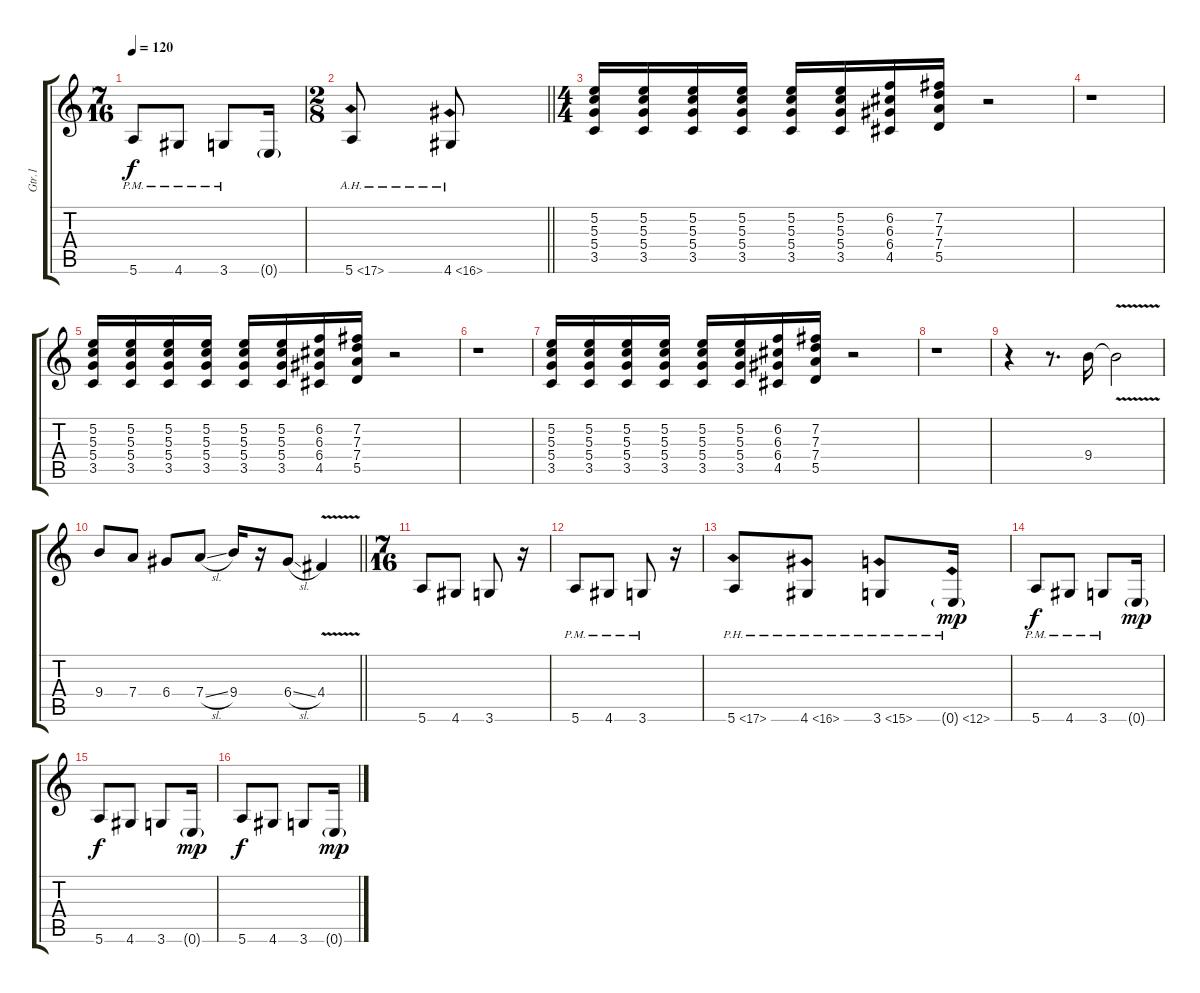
\track ("Gtr.1" "Gtr.1") {instrument distortionguitar}
\staff {score tabs}
\tuning (E4 B3 G3 D3 A2 E2) {hide}
\ts (7 16)
\tempo 120
\clef g2
\ks c
5.6{pm}.8{dy f} 4.6{pm}.8 3.6{pm}.8 0.6{g}.16 |
\ts (2 8)
\barLineRight lightlight
5.6{ah 12}.8 4.6{ah 12}.8 |
\ts (4 4)
(5.2 5.3 5.4 3.5).16 (5.2 5.3 5.4 3.5).16 (5.2 5.3 5.4 3.5).16 (5.2 5.3 5.4 3.5).16 (5.2 5.3 5.4 3.5).16 (5.2 5.3 5.4 3.5).16 (6.2 6.3 6.4 4.5).16 (7.2 7.3 7.4 5.5).16 r.2 |
r.1 |
(5.2 5.3 5.4 3.5).16 (5.2 5.3 5.4 3.5).16 (5.2 5.3 5.4 3.5).16 (5.2 5.3 5.4 3.5).16 (5.2 5.3 5.4 3.5).16 (5.2 5.3 5.4 3.5).16 (6.2 6.3 6.4 4.5).16 (7.2 7.3 7.4 5.5).16 r.2 |
r.1 |
(5.2 5.3 5.4 3.5).16 (5.2 5.3 5.4 3.5).16 (5.2 5.3 5.4 3.5).16 (5.2 5.3 5.4 3.5).16 (5.2 5.3 5.4 3.5).16 (5.2 5.3 5.4 3.5).16 (6.2 6.3 6.4 4.5).16 (7.2 7.3 7.4 5.5).16 r.2 |
r.1 |
r.4 r.8{d} 9.4.16 9.4{v t}.2 |
\barLineRight lightlight
9.4.8 7.4.8 6.4.8 7.4{sl}.8 9.4.16 r.16 6.4{sl}.8 4.4{v}.4 |
\ts (7 16)
5.6.8 4.6.8 3.6.8 r.16 |
5.6{pm}.8 4.6{pm}.8 3.6{pm}.8 r.16 |
5.6{ph 12}.8 4.6{ph 12}.8 3.6{ph 12}.8 0.6{ph 12 g}.16{dy mp} |
5.6{pm}.8{dy f} 4.6{pm}.8 3.6{pm}.8 0.6{g}.16{dy mp} |
5.6.8{dy f} 4.6.8 3.6.8 0.6{g}.16{dy mp} |
5.6.8{dy f} 4.6.8 3.6.8 0.6{g}.16{dy mp}
